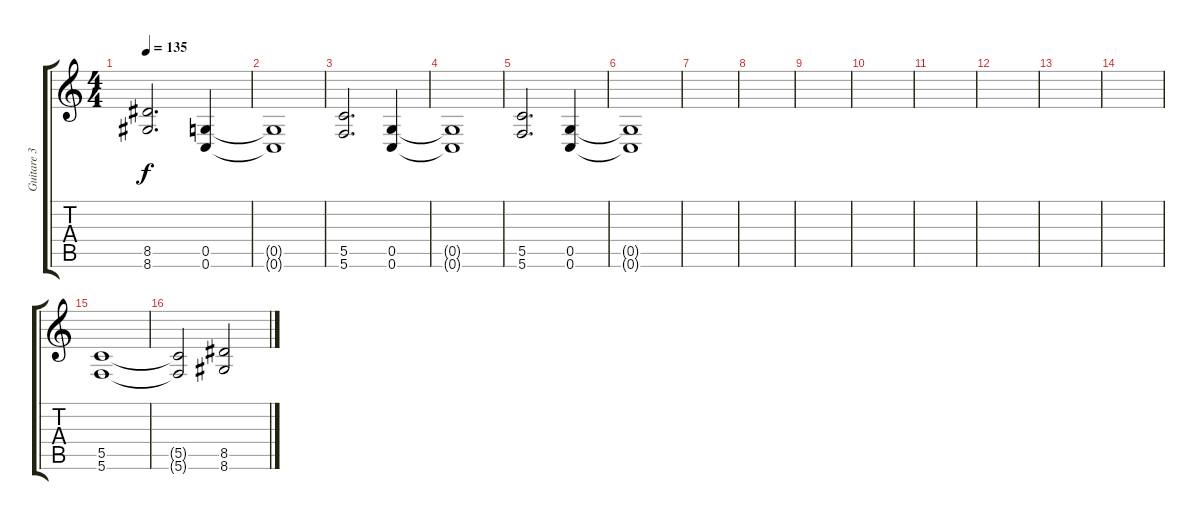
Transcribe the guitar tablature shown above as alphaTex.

\track ("Guitare 3" "Guitare 3") {instrument distortionguitar}
\staff {score tabs}
\tuning (E4 C4 G3 C3 G2 C2) {hide}
\ts (4 4)
\tempo 135
\clef g2
\ks c
(8.5 8.6).2{d dy f} (0.5 0.6).4 |
(0.5{t} 0.6{t}).1 |
(5.5 5.6).2{d} (0.5 0.6).4 |
(0.5{t} 0.6{t}).1 |
(5.5 5.6).2{d} (0.5 0.6).4 |
(0.5{t} 0.6{t}).1 |
|
|
|
|
|
|
|
|
(5.5 5.6).1 |
(5.5{t} 5.6{t}).2 (8.5 8.6).2
